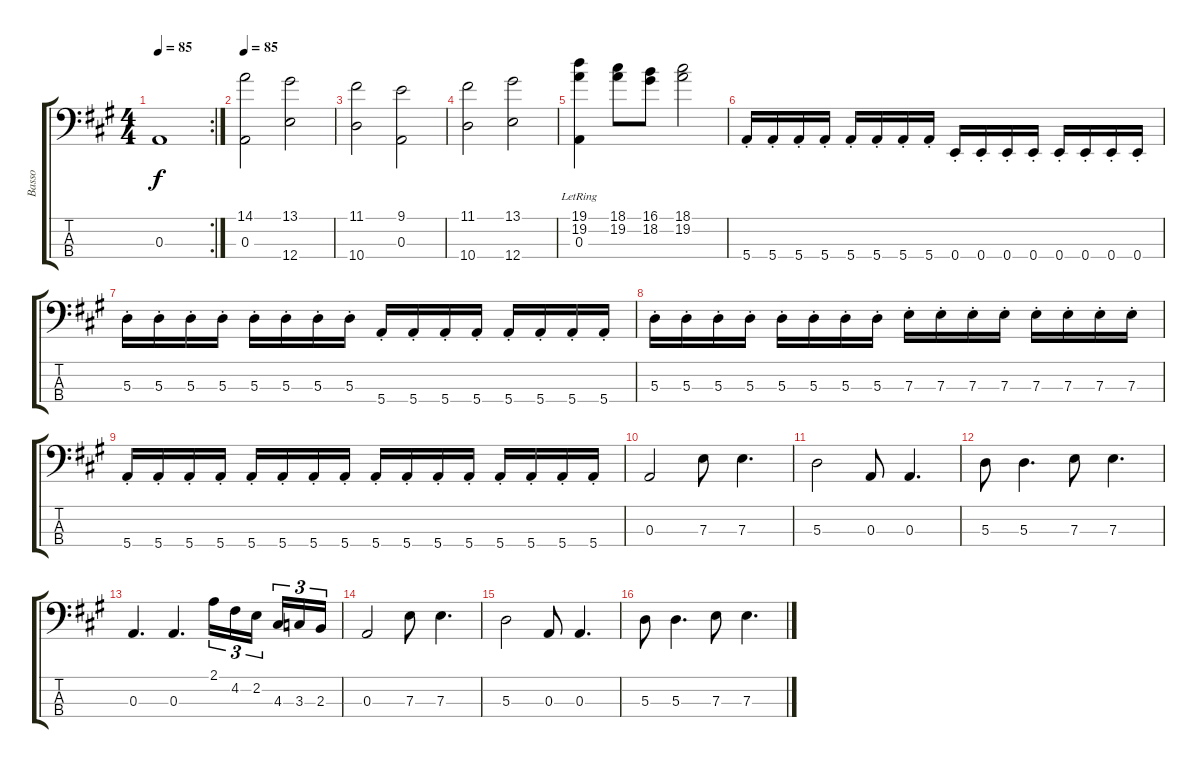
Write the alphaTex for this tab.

\track ("Basso" "Basso") {instrument electricbassfinger}
\staff {score tabs}
\tuning (G2 D2 A1 E1) {hide}
\rc 2
\ts (4 4)
\tempo 85
\clef f4
\ks a
0.3.1{dy f} |
\tempo 85
(14.1 0.3).2 (13.1 12.4).2 |
(11.1 10.4).2 (9.1 0.3).2 |
(11.1 10.4).2 (13.1 12.4).2 |
(19.1 19.2 0.3{lr}).4 (18.1 19.2).8 (16.1 18.2).8 (18.1 19.2).2 |
5.4{st}.16 5.4{st}.16 5.4{st}.16 5.4{st}.16 5.4{st}.16 5.4{st}.16 5.4{st}.16 5.4{st}.16 0.4{st}.16 0.4{st}.16 0.4{st}.16 0.4{st}.16 0.4{st}.16 0.4{st}.16 0.4{st}.16 0.4{st}.16 |
5.3{st}.16 5.3{st}.16 5.3{st}.16 5.3{st}.16 5.3{st}.16 5.3{st}.16 5.3{st}.16 5.3{st}.16 5.4{st}.16 5.4{st}.16 5.4{st}.16 5.4{st}.16 5.4{st}.16 5.4{st}.16 5.4{st}.16 5.4{st}.16 |
5.3{st}.16 5.3{st}.16 5.3{st}.16 5.3{st}.16 5.3{st}.16 5.3{st}.16 5.3{st}.16 5.3{st}.16 7.3{st}.16 7.3{st}.16 7.3{st}.16 7.3{st}.16 7.3{st}.16 7.3{st}.16 7.3{st}.16 7.3{st}.16 |
5.4{st}.16 5.4{st}.16 5.4{st}.16 5.4{st}.16 5.4{st}.16 5.4{st}.16 5.4{st}.16 5.4{st}.16 5.4{st}.16 5.4{st}.16 5.4{st}.16 5.4{st}.16 5.4{st}.16 5.4{st}.16 5.4{st}.16 5.4{st}.16 |
0.3.2 7.3.8 7.3.4{d} |
5.3.2 0.3.8 0.3.4{d} |
5.3.8 5.3.4{d} 7.3.8 7.3.4{d} |
0.3.4{d} 0.3.4{d} 2.1.16{tu (3 2)} 4.2.16{tu (3 2)} 2.2.16{tu (3 2) beam splitsecondary} 4.3.16{tu (3 2)} 3.3.16{tu (3 2)} 2.3.16{tu (3 2)} |
0.3.2 7.3.8 7.3.4{d} |
5.3.2 0.3.8 0.3.4{d} |
5.3.8 5.3.4{d} 7.3.8 7.3.4{d}
